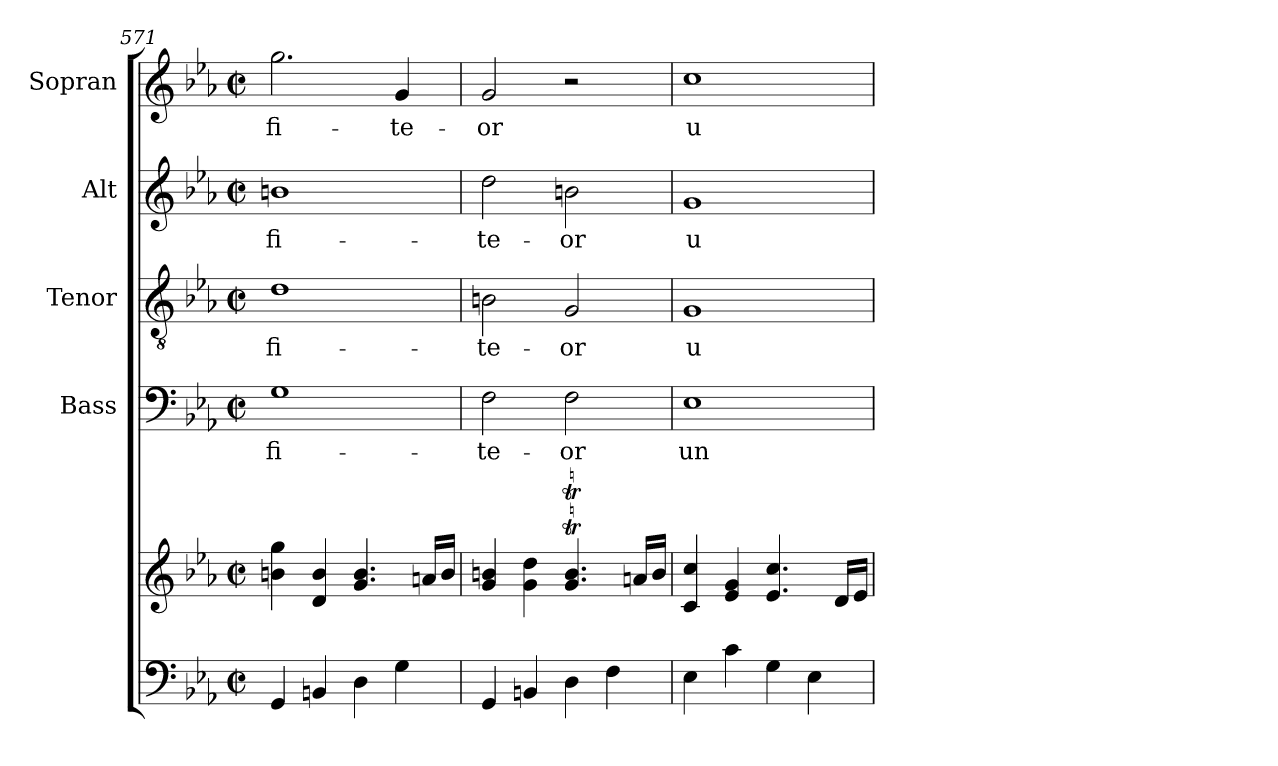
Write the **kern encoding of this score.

**kern	**kern	**kern	**text	**kern	**text	**kern	**text	**kern	**text
*part5	*part5	*part4	*part4	*part3	*part3	*part2	*part2	*part1	*part1
*staff6	*staff5	*staff4	*staff4	*staff3	*staff3	*staff2	*staff2	*staff1	*staff1
*	*	*I"Bass	*	*I"Tenor	*	*I"Alt	*	*I"Sopran	*
*	*	*I'B.	*	*I'T.	*	*I'A.	*	*I'S.	*
*clefF4	*clefG2	*clefF4	*	*clefGv2	*	*clefG2	*	*clefG2	*
*k[b-e-a-]	*k[b-e-a-]	*k[b-e-a-]	*	*k[b-e-a-]	*	*k[b-e-a-]	*	*k[b-e-a-]	*
*E-:	*E-:	*E-:	*	*E-:	*	*E-:	*	*E-:	*
*M2/2	*M2/2	*M2/2	*	*M2/2	*	*M2/2	*	*M2/2	*
*met(c|)	*met(c|)	*met(c|)	*	*met(c|)	*	*met(c|)	*	*met(c|)	*
=571	=571	=571	=571	=571	=571	=571	=571	=571	=571
!	!	!	!LO:LY:b	!	!LO:LY:b	!	!LO:LY:b	!	!LO:LY:b
4GG/	4bn\ 4gg\	1G	-fi-	1d	-fi-	1bn	-fi-	2.gg\	-fi-
4BBn/	4d/ 4b/	.	.	.	.	.	.	.	.
4D\	4.g/ 4.b/	.	.	.	.	.	.	.	.
!	!	!	!	!	!	!	!	!	!LO:LY:b
4G\	.	.	.	.	.	.	.	4g/	-te-
.	16an/LL	.	.	.	.	.	.	.	.
.	16b/JJ	.	.	.	.	.	.	.	.
=572	=572	=572	=572	=572	=572	=572	=572	=572	=572
!	!	!	!LO:LY:b	!	!LO:LY:b	!	!LO:LY:b	!	!LO:LY:b
4GG/	4g/ 4bn/	2F\	-te-	2Bn\	-te-	2dd\	-te-	2g/	-or
4BBn/	4g\ 4dd\	.	.	.	.	.	.	.	.
!	!	!	!LO:LY:b	!	!LO:LY:b	!	!LO:LY:b	!	!
4D\	4.g/T 4.b/T	2F\	-or	2G/	-or	2bn\	-or	2r	.
4F\	.	.	.	.	.	.	.	.	.
.	16an/LL	.	.	.	.	.	.	.	.
.	16b/JJ	.	.	.	.	.	.	.	.
=573	=573	=573	=573	=573	=573	=573	=573	=573	=573
!	!	!	!LO:LY:b	!	!LO:LY:b	!	!LO:LY:b	!	!LO:LY:b
4E-\	4c/ 4cc/	1E-	un-	1G	u-	1g	u-	1cc	u-
4c\	4e-/ 4g/	.	.	.	.	.	.	.	.
4G\	4.e-/ 4.cc/	.	.	.	.	.	.	.	.
4E-\	.	.	.	.	.	.	.	.	.
.	16d/LL	.	.	.	.	.	.	.	.
.	16e-/JJ	.	.	.	.	.	.	.	.
=	=	=	=	=	=	=	=	=	=
*-	*-	*-	*-	*-	*-	*-	*-	*-	*-
